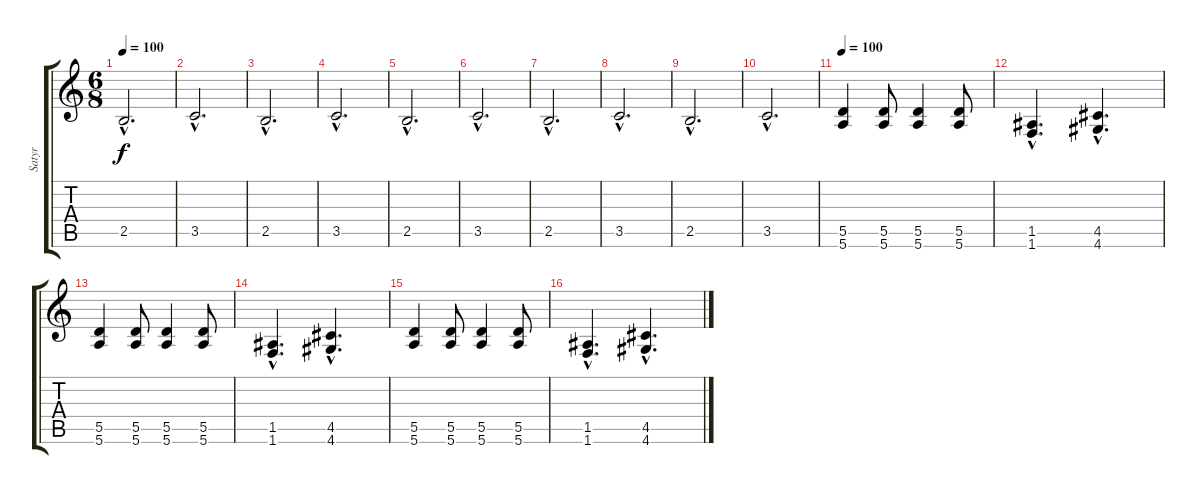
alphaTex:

\track ("Satyr" "Satyr") {instrument overdrivenguitar}
\staff {score tabs}
\tuning (E4 B3 G3 D3 A2 E2) {hide}
\ts (6 8)
\tempo 100
\clef g2
\ks c
2.5{hac}.2{d dy f} |
3.5{hac}.2{d} |
2.5{hac}.2{d} |
3.5{hac}.2{d} |
2.5{hac}.2{d} |
3.5{hac}.2{d} |
2.5{hac}.2{d} |
3.5{hac}.2{d} |
2.5{hac}.2{d} |
3.5{hac}.2{d} |
\tempo 100
(5.5 5.6).4 (5.5 5.6).8 (5.5 5.6).4 (5.5 5.6).8 |
(1.5{hac} 1.6{hac}).4{d} (4.5{hac} 4.6{hac}).4{d} |
(5.5 5.6).4 (5.5 5.6).8 (5.5 5.6).4 (5.5 5.6).8 |
(1.5{hac} 1.6{hac}).4{d} (4.5{hac} 4.6{hac}).4{d} |
(5.5 5.6).4 (5.5 5.6).8 (5.5 5.6).4 (5.5 5.6).8 |
(1.5{hac} 1.6{hac}).4{d} (4.5{hac} 4.6{hac}).4{d}
